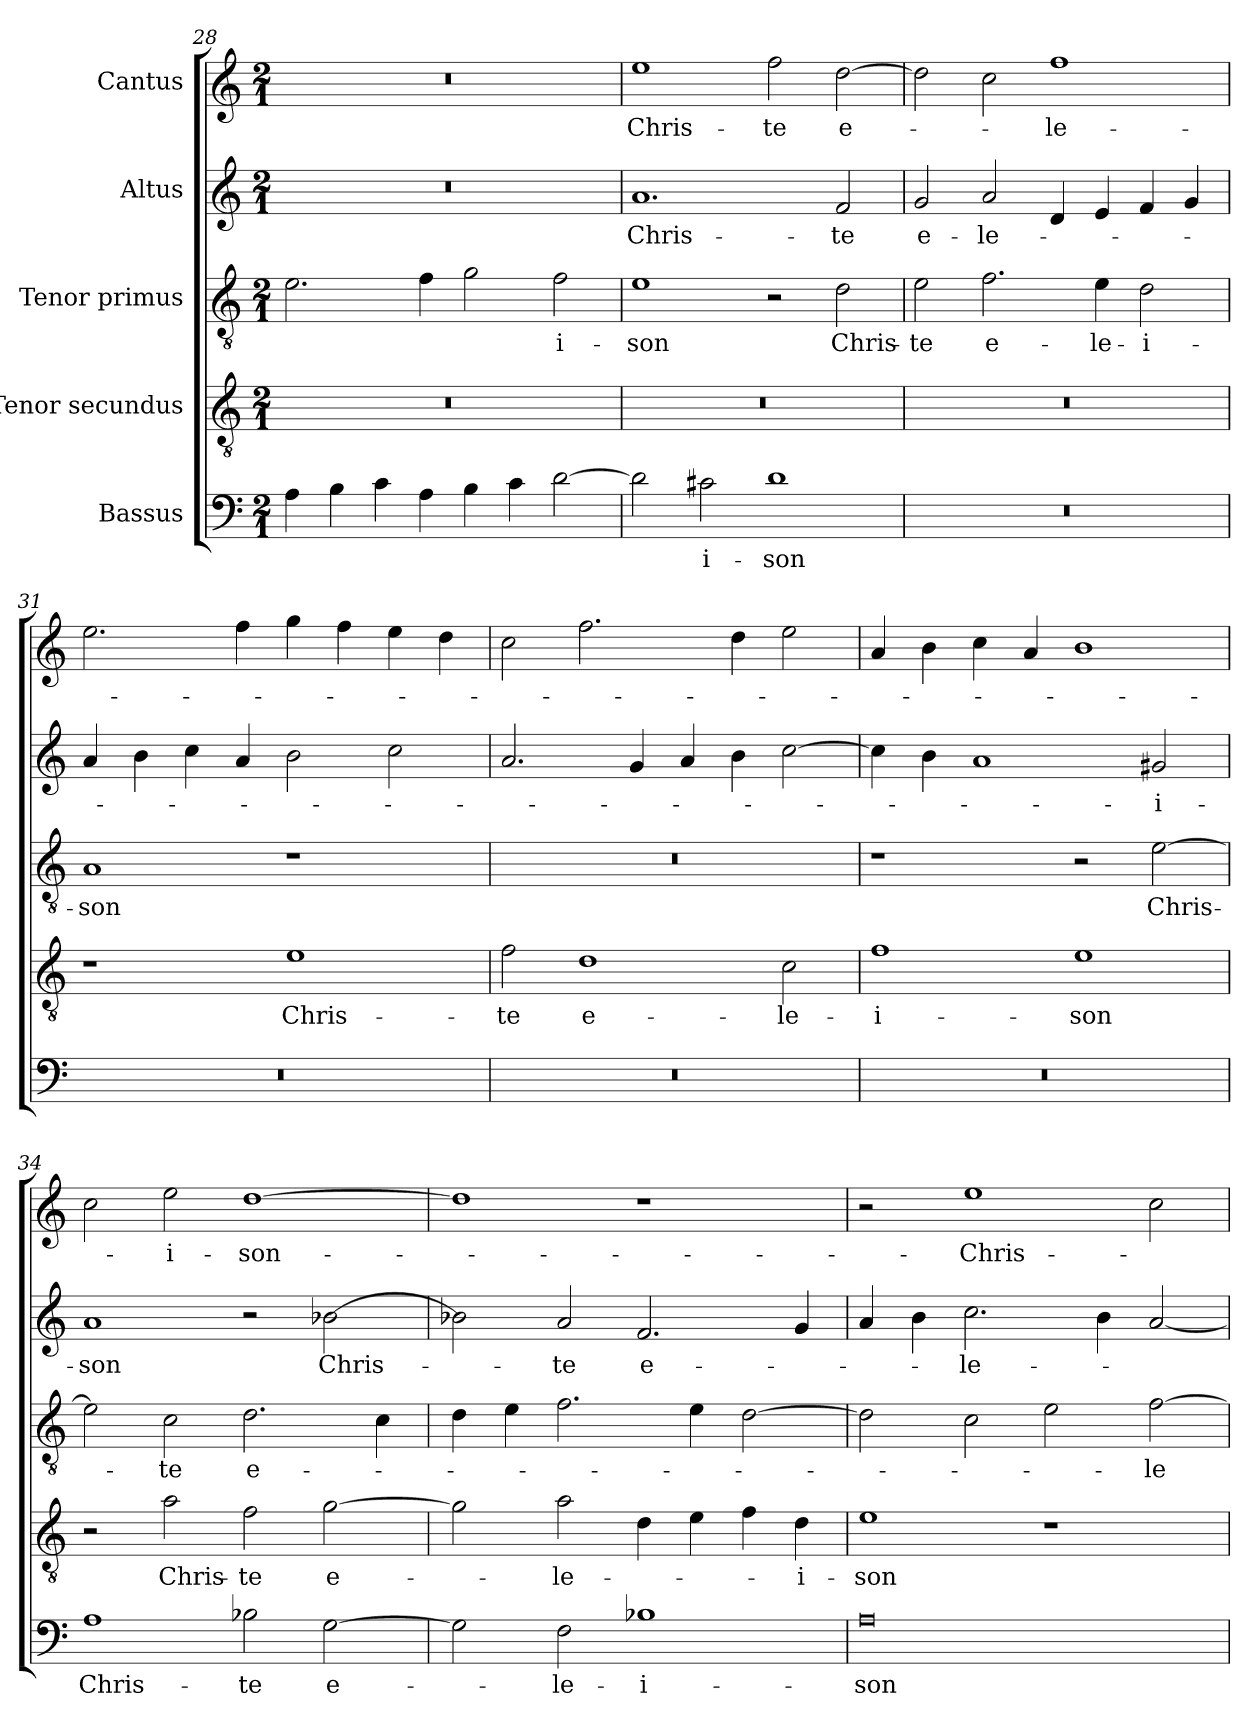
**kern	**text	**kern	**text	**kern	**text	**kern	**text	**kern	**text
*part5	*part5	*part4	*part4	*part3	*part3	*part2	*part2	*part1	*part1
*staff5	*staff5	*staff4	*staff4	*staff3	*staff3	*staff2	*staff2	*staff1	*staff1
*I"Bassus	*	*I"Tenor secundus	*	*I"Tenor primus	*	*I"Altus	*	*I"Cantus	*
*clefF4	*	*clefGv2	*	*clefGv2	*	*clefG2	*	*clefG2	*
*k[]	*	*k[]	*	*k[]	*	*k[]	*	*k[]	*
*M2/1	*	*M2/1	*	*M2/1	*	*M2/1	*	*M2/1	*
=28	=28	=28	=28	=28	=28	=28	=28	=28	=28
4A\	.	0r	.	2.e\	.	0r	.	0r	.
4B\	.	.	.	.	.	.	.	.	.
4c\	.	.	.	.	.	.	.	.	.
4A\	.	.	.	4f\	.	.	.	.	.
4B\	.	.	.	2g\	.	.	.	.	.
4c\	.	.	.	.	.	.	.	.	.
[2d\	.	.	.	2f\	-i-	.	.	.	.
=29	=29	=29	=29	=29	=29	=29	=29	=29	=29
2d\]	.	0r	.	1e\	-son	1.a/	Chris-	1ee\	Chris-
2c#X\	-i-	.	.	.	.	.	.	.	.
1d\	-son	.	.	2r	.	.	.	2ff\	-te
.	.	.	.	2d\	Chris-	2f/	-te	[2dd\	e-
=30	=30	=30	=30	=30	=30	=30	=30	=30	=30
0r	.	0r	.	2e\	-te	2g/	e-	2dd\]	.
.	.	.	.	2.f\	e-	2a/	-le-	2cc\	.
.	.	.	.	.	.	4d/	.	1ff\	-le-
.	.	.	.	4e\	-le-	4e/	.	.	.
.	.	.	.	2d\	-i-	4f/	.	.	.
.	.	.	.	.	.	4g/	.	.	.
=31	=31	=31	=31	=31	=31	=31	=31	=31	=31
0r	.	1r	.	1A/	-son	4a/	.	2.ee\	.
.	.	.	.	.	.	4b\	.	.	.
.	.	.	.	.	.	4cc\	.	.	.
.	.	.	.	.	.	4a/	.	4ff\	.
.	.	1e\	Chris-	1r	.	2b\	.	4gg\	.
.	.	.	.	.	.	.	.	4ff\	.
.	.	.	.	.	.	2cc\	.	4ee\	.
.	.	.	.	.	.	.	.	4dd\	.
=32	=32	=32	=32	=32	=32	=32	=32	=32	=32
0r	.	2f\	-te	0r	.	2.a/	.	2cc\	.
.	.	1d\	e-	.	.	.	.	2.ff\	.
.	.	.	.	.	.	4g/	.	.	.
.	.	.	.	.	.	4a/	.	.	.
.	.	.	.	.	.	4b\	.	4dd\	.
.	.	2c\	-le-	.	.	[2cc\	.	2ee\	.
=33	=33	=33	=33	=33	=33	=33	=33	=33	=33
0r	.	1f\	-i-	1r	.	4cc\]	.	4a/	.
.	.	.	.	.	.	4b\	.	4b\	.
.	.	.	.	.	.	1a/	.	4cc\	.
.	.	.	.	.	.	.	.	4a/	.
.	.	1e\	-son	2r	.	.	.	1b\	.
.	.	.	.	[2e\	Chris-	2g#X/	-i-	.	.
=34	=34	=34	=34	=34	=34	=34	=34	=34	=34
1A\	Chris-	2r	.	2e\]	.	1a/	-son	2cc\	.
.	.	2a\	Chris-	2c\	-te	.	.	2ee\	-i-
2B-X\	-te	2f\	-te	2.d\	e-	2r	.	[1dd\	son-
[2G\	e-	[2g\	e-	.	.	[2b-X\	Chris-	.	.
.	.	.	.	4c\	.	.	.	.	.
=35	=35	=35	=35	=35	=35	=35	=35	=35	=35
2G\]	.	2g\]	.	4d\	.	2b-X\]	.	1dd\]	.
.	.	.	.	4e\	.	.	.	.	.
2F\	-le-	2a\	-le-	2.f\	.	2a/	-te	.	.
1B-X\	-i-	4d\	.	.	.	2.f/	e-	1r	.
.	.	4e\	.	4e\	.	.	.	.	.
.	.	4f\	.	[2d\	.	.	.	.	.
.	.	4d\	-i-	.	.	4g/	.	.	.
=36	=36	=36	=36	=36	=36	=36	=36	=36	=36
0A\	-son	1e\	-son	2d\]	.	4a/	.	2r	.
.	.	.	.	.	.	4b\	.	.	.
.	.	.	.	2c\	.	2.cc\	-le-	1ee\	Chris-
.	.	1r	.	2e\	.	.	.	.	.
.	.	.	.	.	.	4b\	.	.	.
.	.	.	.	[2f\	-le-	[2a/	.	2cc\	.
=	=	=	=	=	=	=	=	=	=
*-	*-	*-	*-	*-	*-	*-	*-	*-	*-
